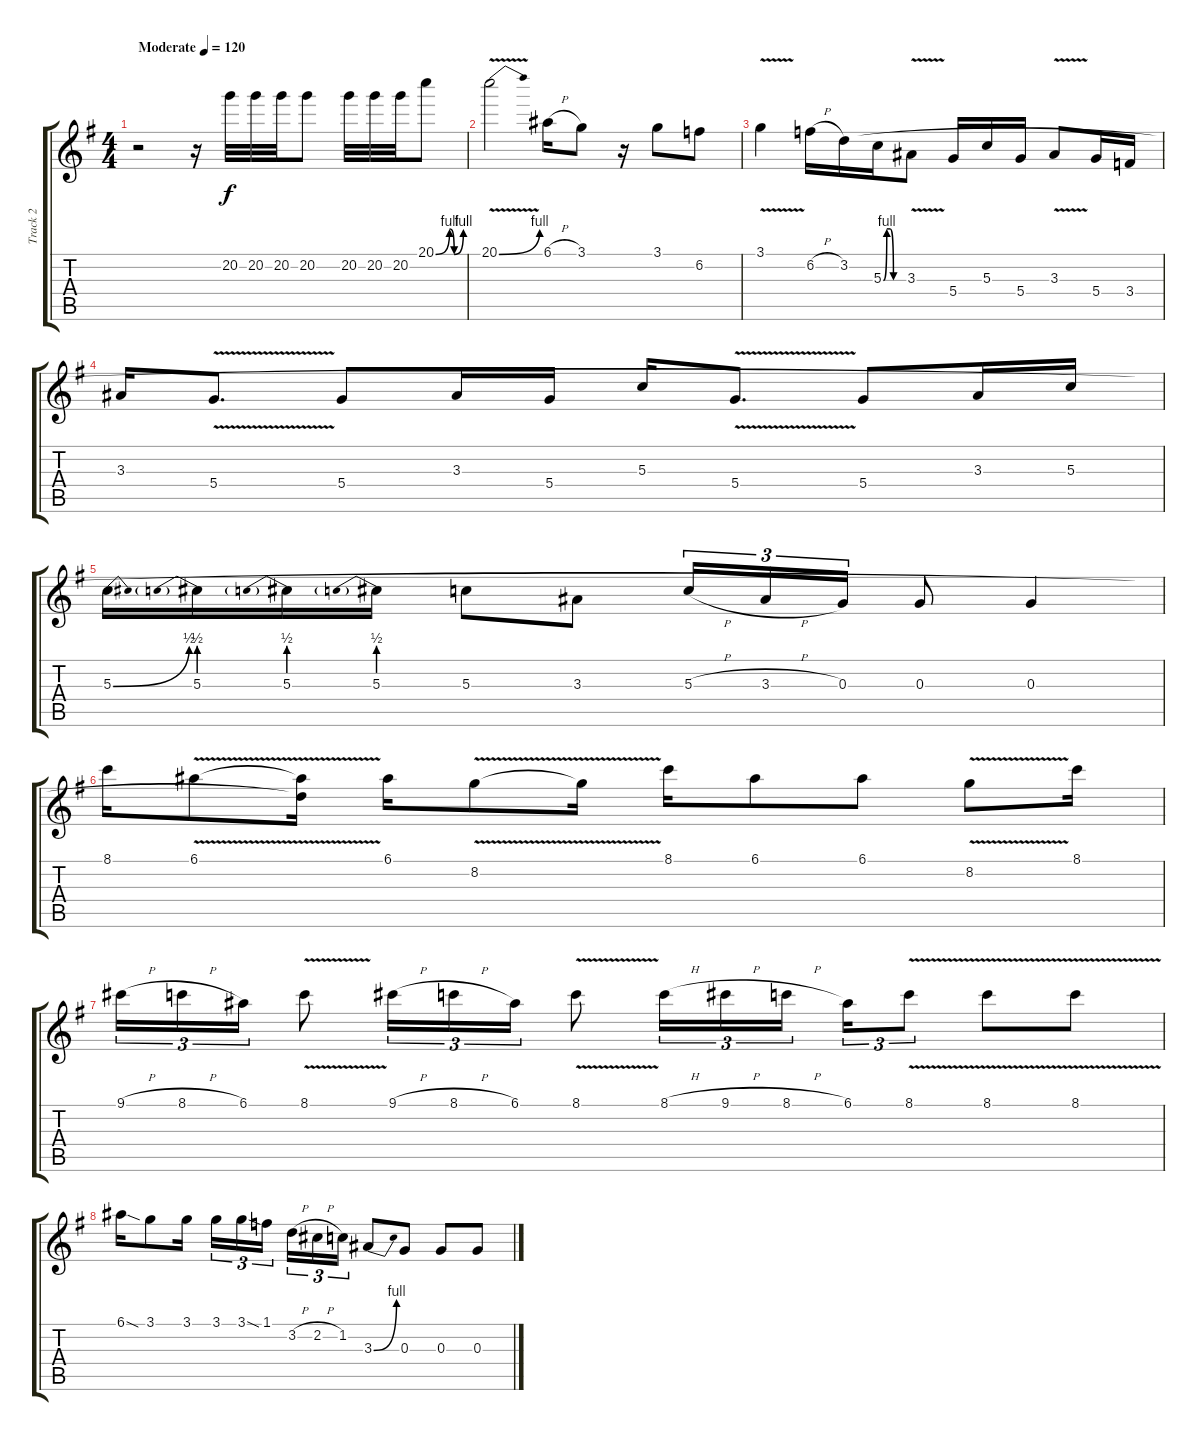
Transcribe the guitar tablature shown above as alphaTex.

\track ("Track 2" "Track 2") {instrument overdrivenguitar}
\staff {score tabs}
\tuning (E4 B3 G3 D3 A2 E2) {hide}
\ts (4 4)
\tempo (120 "Moderate")
\clef g2
\ks g
r.2{dy f instrument overdrivenguitar} r.16 20.2.32 20.2.32 20.2.32 20.2.8 20.2.32 20.2.32 20.2.32 20.1{be (custom 0 0 30 4 40 0 60 4)}.8 |
20.1{be (bend 0 0 60 4) v}.2 6.1{h}.16 3.1.8 r.16 3.1.8 6.2.8 |
3.1{v}.4 6.2{h}.16 3.2.16 5.3{be (custom 0 0 10 4 20 4 30 0 60 0)}.16 3.3{v}.8 5.4.16 5.3.16 5.4.16 3.3{v}.8 5.4.16 3.4.16 |
3.3.16 5.4{v}.8{d} 5.4.8 3.3.16 5.4.16 5.3.16 5.4{v}.8{d} 5.4.8 3.3.16 5.3.16 |
5.3{be (bend 0 0 60 2)}.16 5.3{be (prebend 0 2 60 2)}.16 5.3{be (prebend 0 2 60 2)}.16 5.3{be (prebend 0 2 60 2)}.16 5.3.8 3.3.8 5.3{h}.16{tu (3 2)} 3.3{h}.16{tu (3 2)} 0.3.16{tu (3 2)} 0.3.8 0.3.4 |
8.1.16 6.1{v}.8 (6.1{t} 3.2{t}).16 6.1.16 8.2{v}.8 8.2{t}.16 8.1.16 6.1.8 6.1.8 8.2{v}.8 8.1.16 |
9.1{h}.16{tu (3 2)} 8.1{h}.16{tu (3 2)} 6.1.16{tu (3 2)} 8.1{v}.8 9.1{h}.16{tu (3 2)} 8.1{h}.16{tu (3 2)} 6.1.16{tu (3 2)} 8.1{v}.8 8.1{h}.16{tu (3 2)} 9.1{h}.16{tu (3 2)} 8.1{h}.16{tu (3 2) beam splitsecondary} 6.1.16{tu (3 2)} 8.1{v}.8{tu (3 2)} 8.1{v}.8 8.1{v}.8 |
6.1{sod}.16 3.1.8 3.1.16 3.1.16{tu (3 2)} 3.1{sod}.16{tu (3 2)} 1.1.16{tu (3 2) beam splitsecondary} 3.2{h}.16{tu (3 2)} 2.2{h}.16{tu (3 2)} 1.2.16{tu (3 2)} 3.3{be (bend 0 0 60 4)}.8 0.3.8 0.3.8 0.3.8
